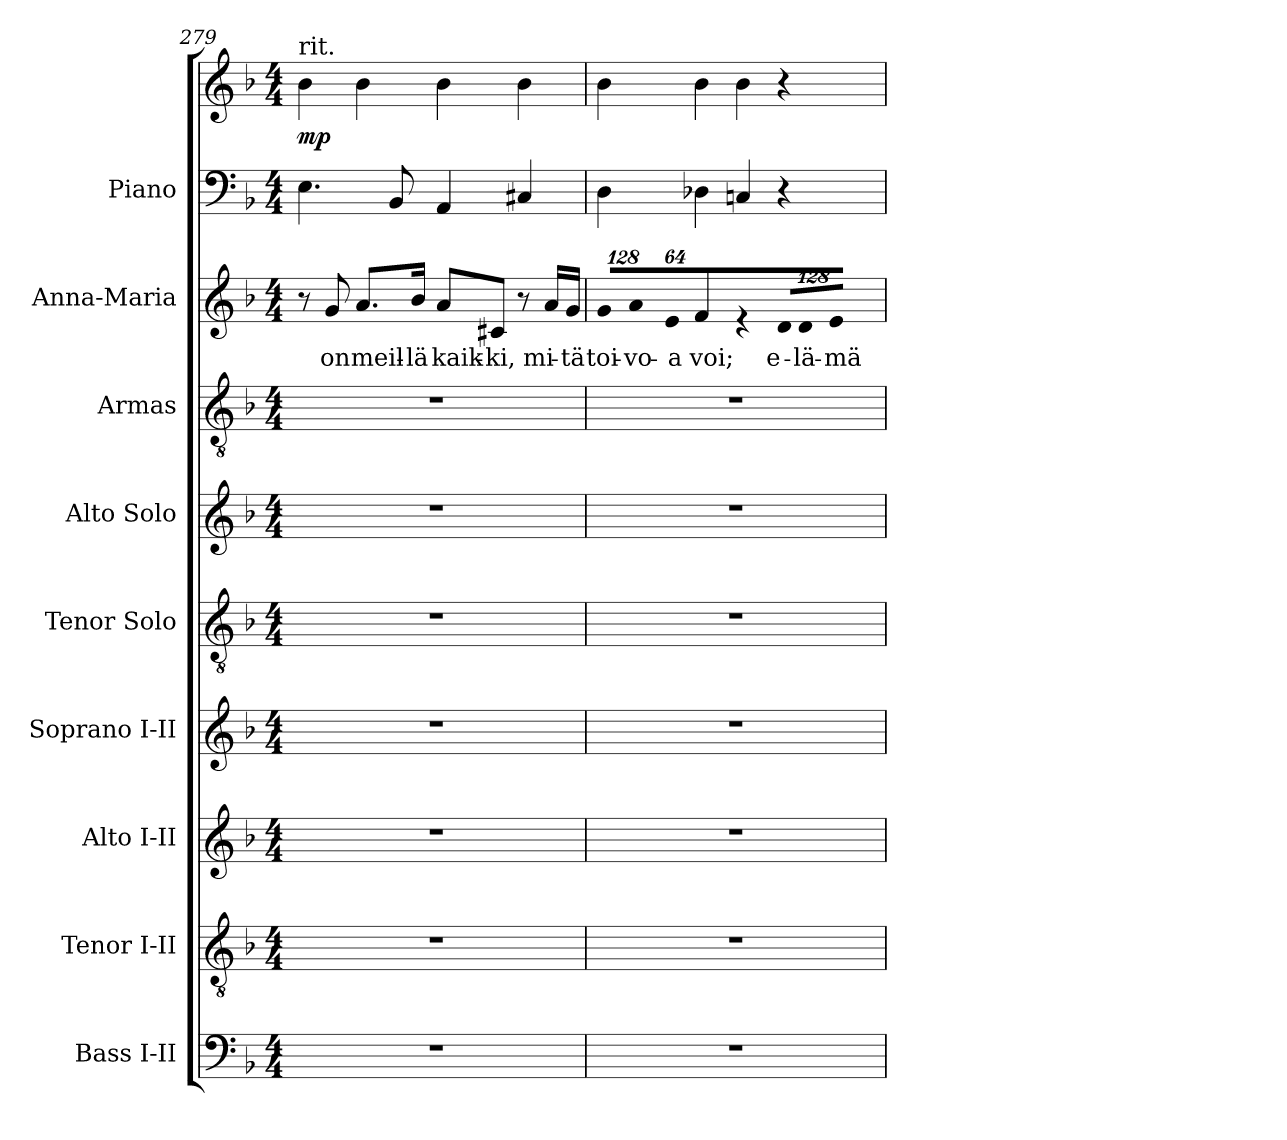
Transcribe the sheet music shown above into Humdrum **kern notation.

**kern	**kern	**kern	**kern	**kern	**kern	**kern	**kern	**text	**kern	**kern	**dynam
*part9	*part8	*part7	*part6	*part5	*part4	*part3	*part2	*part2	*part1	*part1	*part1
*staff10	*staff9	*staff8	*staff7	*staff6	*staff5	*staff4	*staff3	*staff3	*staff2	*staff1	*staff1/2
*I"Bass I-II	*I"Tenor I-II	*I"Alto I-II	*I"Soprano I-II	*I"Tenor Solo	*I"Alto Solo	*I"Armas	*I"Anna-Maria	*	*I"Piano	*	*
*I'B.	*I'T.	*I'A.	*I'S.	*I'T. Solo	*I'A. Solo	*I'Armas	*I'A-M	*	*I'Pno.	*	*
*clefF4	*clefGv2	*clefG2	*clefG2	*clefGv2	*clefG2	*clefGv2	*clefG2	*	*clefF4	*clefG2	*
*	*ITrd7c12	*	*	*ITrd7c12	*	*ITrd7c12	*	*	*	*	*
*k[b-]	*k[b-]	*k[b-]	*k[b-]	*k[b-]	*k[b-]	*k[b-]	*k[b-]	*	*k[b-]	*k[b-]	*
*F:	*F:	*F:	*F:	*F:	*F:	*F:	*F:	*	*F:	*F:	*
*M4/4	*M4/4	*M4/4	*M4/4	*M4/4	*M4/4	*M4/4	*M4/4	*	*M4/4	*M4/4	*
=279	=279	=279	=279	=279	=279	=279	=279	=279	=279	=279	=279
!	!	!	!	!	!	!	!	!	!	!LO:TX:t=rit.	!
1r	1r	1r	1r	1r	1r	1r	8r	.	4.Ei\	4b-i	mp
!	!	!	!	!	!	!	!	!LO:LY:b:color=#000000	!	!	!
.	.	.	.	.	.	.	8gi/	on	.	.	.
!	!	!	!	!	!	!	!	!LO:LY:b:color=#000000	!	!	!
.	.	.	.	.	.	.	8.ai/L	meil-	.	4b-i	.
.	.	.	.	.	.	.	.	.	8BB-i/	.	.
!	!	!	!	!	!	!	!	!LO:LY:b:color=#000000	!	!	!
.	.	.	.	.	.	.	16b-i/Jk	-lä	.	.	.
!	!	!	!	!	!	!	!	!LO:LY:b:color=#000000	!	!	!
.	.	.	.	.	.	.	8ai/L	kaik-	4AAi/	4b-i	.
!	!	!	!	!	!	!	!	!LO:LY:b:color=#000000	!	!	!
.	.	.	.	.	.	.	8c#Xi/J	-ki,	.	.	.
.	.	.	.	.	.	.	8r	.	4C#Xi/	4b-i	.
!	!	!	!	!	!	!	!	!LO:LY:b:color=#000000	!	!	!
.	.	.	.	.	.	.	16ai/LL	mi-	.	.	.
!	!	!	!	!	!	!	!	!LO:LY:b:color=#000000	!	!	!
.	.	.	.	.	.	.	16gi/JJ	-tä	.	.	.
=280	=280	=280	=280	=280	=280	=280	=280	=280	=280	=280	=280
*	*	*	*	*	*	*	*Xbrackettup	*	*	*	*
!	!	!	!	!	!	!	!LO:N:vis=8	!	!	!	!
!	!	!	!	!	!	!	!	!LO:LY:b:color=#000000	!	!	!
*	*	*	*	*	*	*	*	*	*	*^	*
1r	1r	1r	1r	1r	1r	1r	1024%85gi/L	toi-	4Di\	4b-i	2ryy	.
!	!	!	!	!	!	!	!LO:N:vis=8	!	!	!	!	!
!	!	!	!	!	!	!	!	!LO:LY:b:color=#000000	!	!	!	!
.	.	.	.	.	.	.	1024%85ai/	-vo-	.	.	.	.
!	!	!	!	!	!	!	!LO:N:vis=8	!	!	!	!	!
!	!	!	!	!	!	!	!	!LO:LY:b:color=#000000	!	!	!	!
.	.	.	.	.	.	.	512%43ei/J	-a	.	.	.	.
!	!	!	!	!	!	!	!	!LO:LY:b:color=#000000	!	!	!	!
.	.	.	.	.	.	.	4fi/	voi;	4D-Xi\	4b-i	.	.
.	.	.	.	.	.	.	4r	.	4Cni/	4b-i	4ryy	.
!	!	!	!	!	!	!	!LO:N:vis=8	!	!	!	!	!
!	!	!	!	!	!	!	!	!LO:LY:b:color=#000000	!	!	!	!
.	.	.	.	.	.	.	1024%85di/L	e-	4r	4r	8ryy	.
!	!	!	!	!	!	!	!LO:N:vis=8	!	!	!	!	!
!	!	!	!	!	!	!	!	!LO:LY:b:color=#000000	!	!	!	!
.	.	.	.	.	.	.	1024%85di/	-lä-	.	.	.	.
.	.	.	.	.	.	.	.	.	.	.	16ryy	.
!	!	!	!	!	!	!	!LO:N:vis=8	!	!	!	!	!
!	!	!	!	!	!	!	!	!LO:LY:b:color=#000000	!	!	!	!
.	.	.	.	.	.	.	512%43ei/J	-mä	.	.	.	.
.	.	.	.	.	.	.	.	.	.	.	32ryy	.
.	.	.	.	.	.	.	.	.	.	.	64ryy	.
.	.	.	.	.	.	.	.	.	.	.	128...ryy	.
*	*	*	*	*	*	*	*	*	*	*MM72	*	*
.	.	.	.	.	.	.	.	.	.	.	1024ryy	.
*	*	*	*	*	*	*	*	*	*	*v	*v	*
=	=	=	=	=	=	=	=	=	=	=	=
*-	*-	*-	*-	*-	*-	*-	*-	*-	*-	*-	*-
